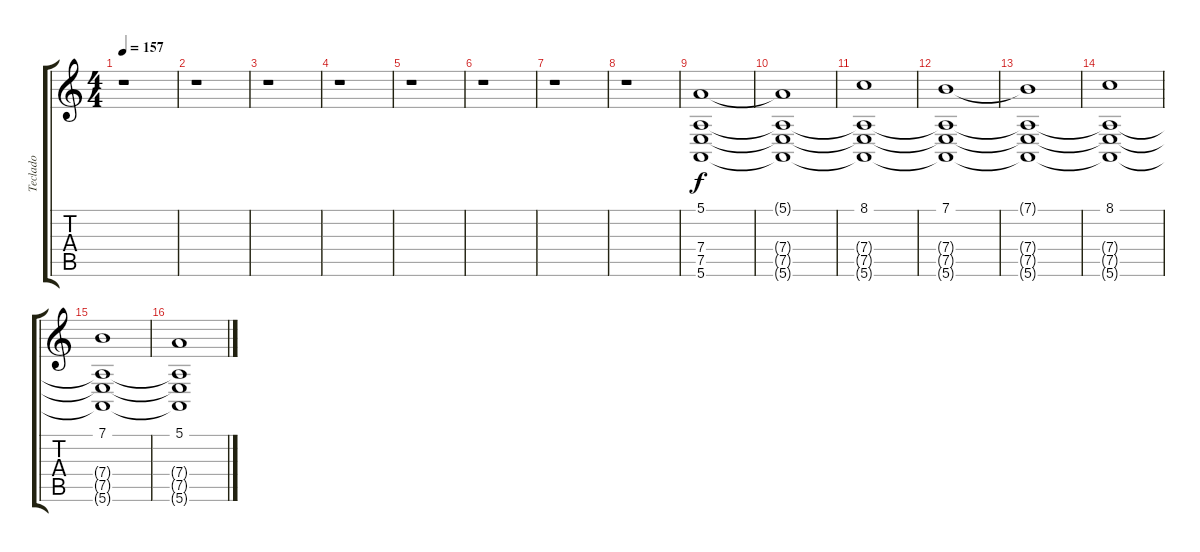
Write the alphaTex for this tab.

\track ("Teclado" "Teclado") {instrument fx6goblins}
\staff {score tabs}
\tuning (E4 B3 G3 D3 A2 E2) {hide}
\ts (4 4)
\tempo 157
\clef g2
\ks c
r.1{dy f} |
r.1 |
r.1 |
r.1 |
r.1 |
r.1 |
r.1 |
r.1 |
(5.1 7.4 7.5 5.6).1 |
(5.1{t} 7.4{t} 7.5{t} 5.6{t}).1 |
(8.1 7.4{t} 7.5{t} 5.6{t}).1 |
(7.1 7.4{t} 7.5{t} 5.6{t}).1 |
(7.1{t} 7.4{t} 7.5{t} 5.6{t}).1 |
(8.1 7.4{t} 7.5{t} 5.6{t}).1 |
(7.1 7.4{t} 7.5{t} 5.6{t}).1 |
(5.1 7.4{t} 7.5{t} 5.6{t}).1
